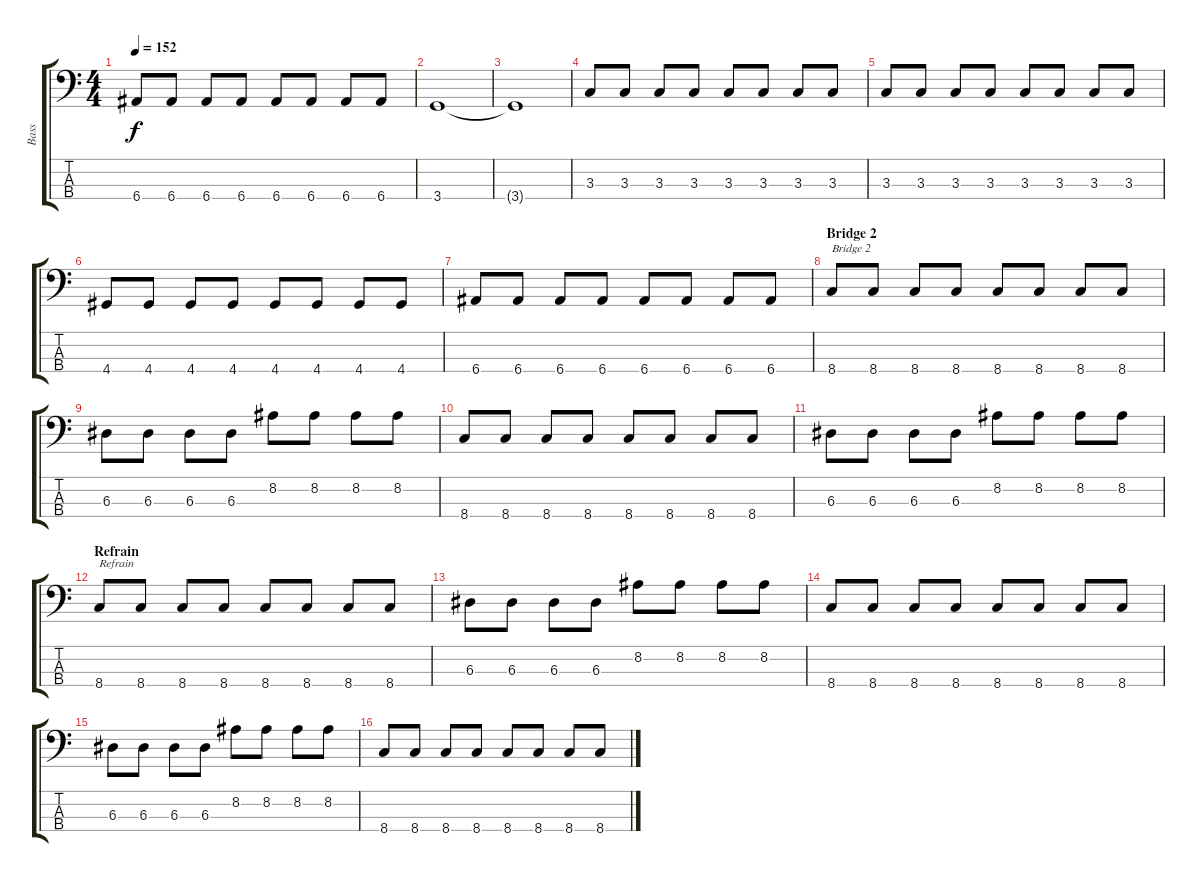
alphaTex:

\track ("Bass" "Bass") {instrument electricbasspick}
\staff {score tabs}
\tuning (G2 D2 A1 E1) {hide}
\ts (4 4)
\tempo 152
\clef f4
\ks c
6.4.8{dy f} 6.4.8 6.4.8 6.4.8 6.4.8 6.4.8 6.4.8 6.4.8 |
3.4.1 |
3.4{t}.1 |
3.3.8 3.3.8 3.3.8 3.3.8 3.3.8 3.3.8 3.3.8 3.3.8 |
3.3.8 3.3.8 3.3.8 3.3.8 3.3.8 3.3.8 3.3.8 3.3.8 |
4.4.8 4.4.8 4.4.8 4.4.8 4.4.8 4.4.8 4.4.8 4.4.8 |
6.4.8 6.4.8 6.4.8 6.4.8 6.4.8 6.4.8 6.4.8 6.4.8 |
\section ("" "Bridge 2")
8.4.8{txt "Bridge 2"} 8.4.8 8.4.8 8.4.8 8.4.8 8.4.8 8.4.8 8.4.8 |
6.3.8 6.3.8 6.3.8 6.3.8 8.2.8 8.2.8 8.2.8 8.2.8 |
8.4.8 8.4.8 8.4.8 8.4.8 8.4.8 8.4.8 8.4.8 8.4.8 |
6.3.8 6.3.8 6.3.8 6.3.8 8.2.8 8.2.8 8.2.8 8.2.8 |
\section ("" "Refrain")
8.4.8{txt "Refrain"} 8.4.8 8.4.8 8.4.8 8.4.8 8.4.8 8.4.8 8.4.8 |
6.3.8 6.3.8 6.3.8 6.3.8 8.2.8 8.2.8 8.2.8 8.2.8 |
8.4.8 8.4.8 8.4.8 8.4.8 8.4.8 8.4.8 8.4.8 8.4.8 |
6.3.8 6.3.8 6.3.8 6.3.8 8.2.8 8.2.8 8.2.8 8.2.8 |
8.4.8 8.4.8 8.4.8 8.4.8 8.4.8 8.4.8 8.4.8 8.4.8
